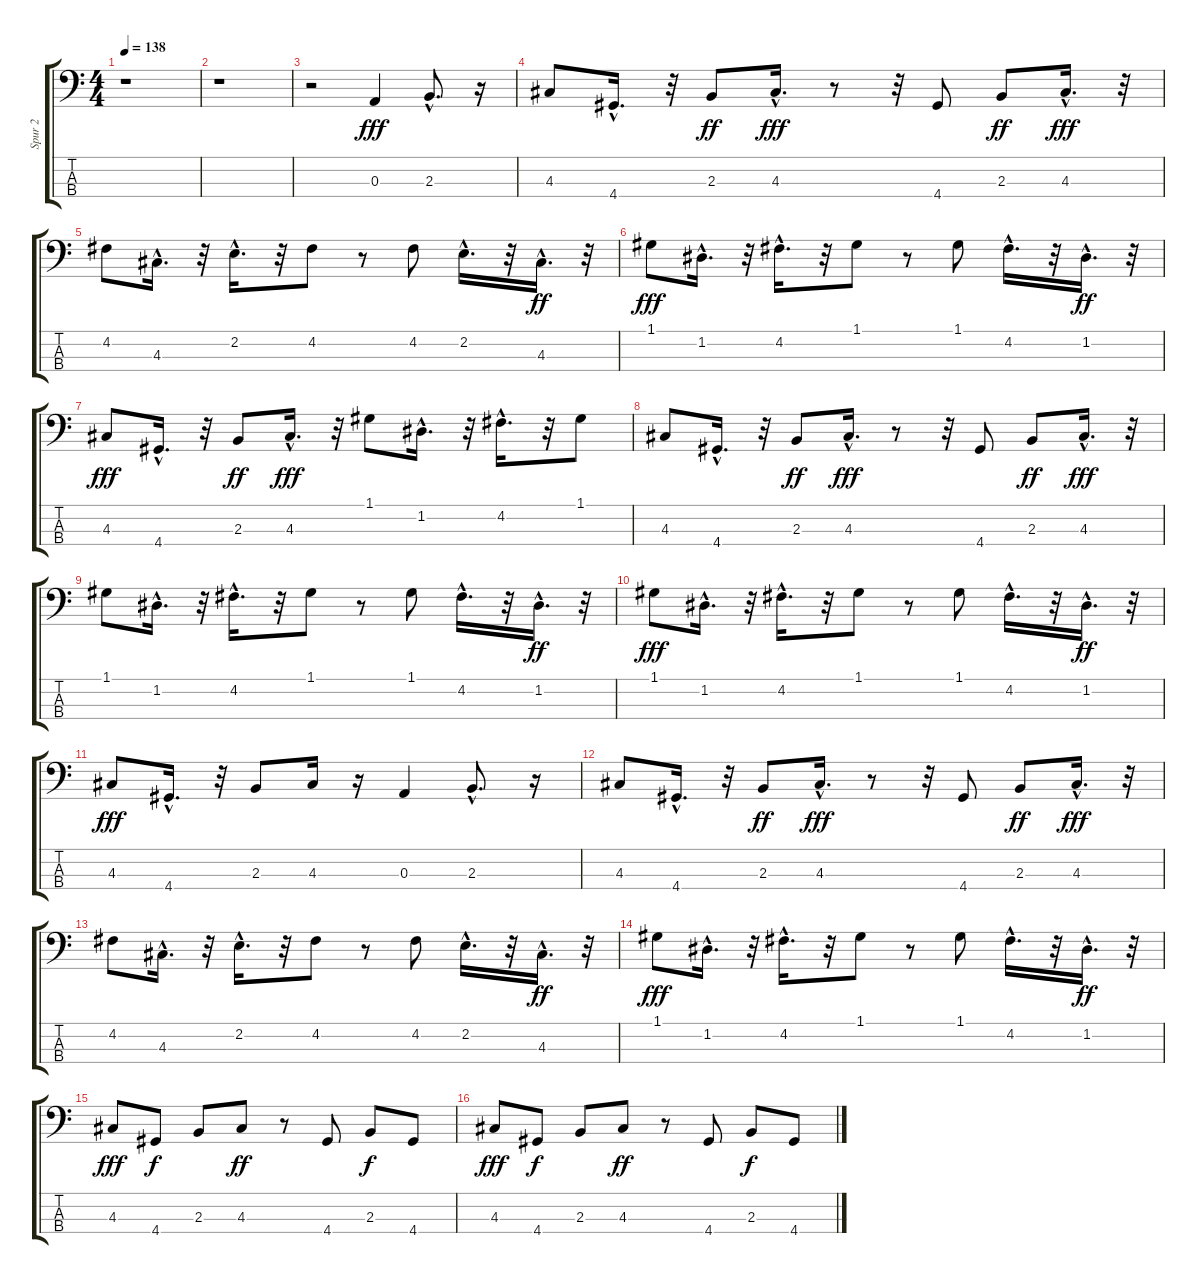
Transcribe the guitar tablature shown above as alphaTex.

\track ("Spur 2" "Spur 2") {instrument synthbass2}
\staff {score tabs}
\tuning (G2 D2 A1 E1) {hide}
\ts (4 4)
\tempo 138
\clef f4
\ks c
r.1{dy fff} |
r.1 |
r.2 0.3.4 2.3{hac}.8{d} r.16 |
4.3.8 4.4{hac}.16{d} r.32 2.3.8{dy ff} 4.3{hac}.16{d dy fff} r.8 r.32 4.4.8 2.3.8{dy ff} 4.3{hac}.16{d dy fff} r.32 |
4.2.8 4.3{hac}.16{d} r.32 2.2{hac}.16{d} r.32 4.2.8 r.8 4.2.8 2.2{hac}.16{d} r.32 4.3{hac}.16{d dy ff} r.32 |
1.1.8{dy fff} 1.2{hac}.16{d} r.32 4.2{hac}.16{d} r.32 1.1.8 r.8 1.1.8 4.2{hac}.16{d} r.32 1.2{hac}.16{d dy ff} r.32 |
4.3.8{dy fff} 4.4{hac}.16{d} r.32 2.3.8{dy ff} 4.3{hac}.16{d dy fff} r.32 1.1.8 1.2{hac}.16{d} r.32 4.2{hac}.16{d} r.32 1.1.8 |
4.3.8 4.4{hac}.16{d} r.32 2.3.8{dy ff} 4.3{hac}.16{d dy fff} r.8 r.32 4.4.8 2.3.8{dy ff} 4.3{hac}.16{d dy fff} r.32 |
1.1.8 1.2{hac}.16{d} r.32 4.2{hac}.16{d} r.32 1.1.8 r.8 1.1.8 4.2{hac}.16{d} r.32 1.2{hac}.16{d dy ff} r.32 |
1.1.8{dy fff} 1.2{hac}.16{d} r.32 4.2{hac}.16{d} r.32 1.1.8 r.8 1.1.8 4.2{hac}.16{d} r.32 1.2{hac}.16{d dy ff} r.32 |
4.3.8{dy fff} 4.4{hac}.16{d} r.32 2.3.8 4.3.16 r.16 0.3.4 2.3{hac}.8{d} r.16 |
4.3.8 4.4{hac}.16{d} r.32 2.3.8{dy ff} 4.3{hac}.16{d dy fff} r.8 r.32 4.4.8 2.3.8{dy ff} 4.3{hac}.16{d dy fff} r.32 |
4.2.8 4.3{hac}.16{d} r.32 2.2{hac}.16{d} r.32 4.2.8 r.8 4.2.8 2.2{hac}.16{d} r.32 4.3{hac}.16{d dy ff} r.32 |
1.1.8{dy fff} 1.2{hac}.16{d} r.32 4.2{hac}.16{d} r.32 1.1.8 r.8 1.1.8 4.2{hac}.16{d} r.32 1.2{hac}.16{d dy ff} r.32 |
4.3.8{dy fff} 4.4.8{dy f} 2.3.8 4.3.8{dy ff} r.8 4.4.8 2.3.8{dy f} 4.4.8 |
4.3.8{dy fff} 4.4.8{dy f} 2.3.8 4.3.8{dy ff} r.8 4.4.8 2.3.8{dy f} 4.4.8
